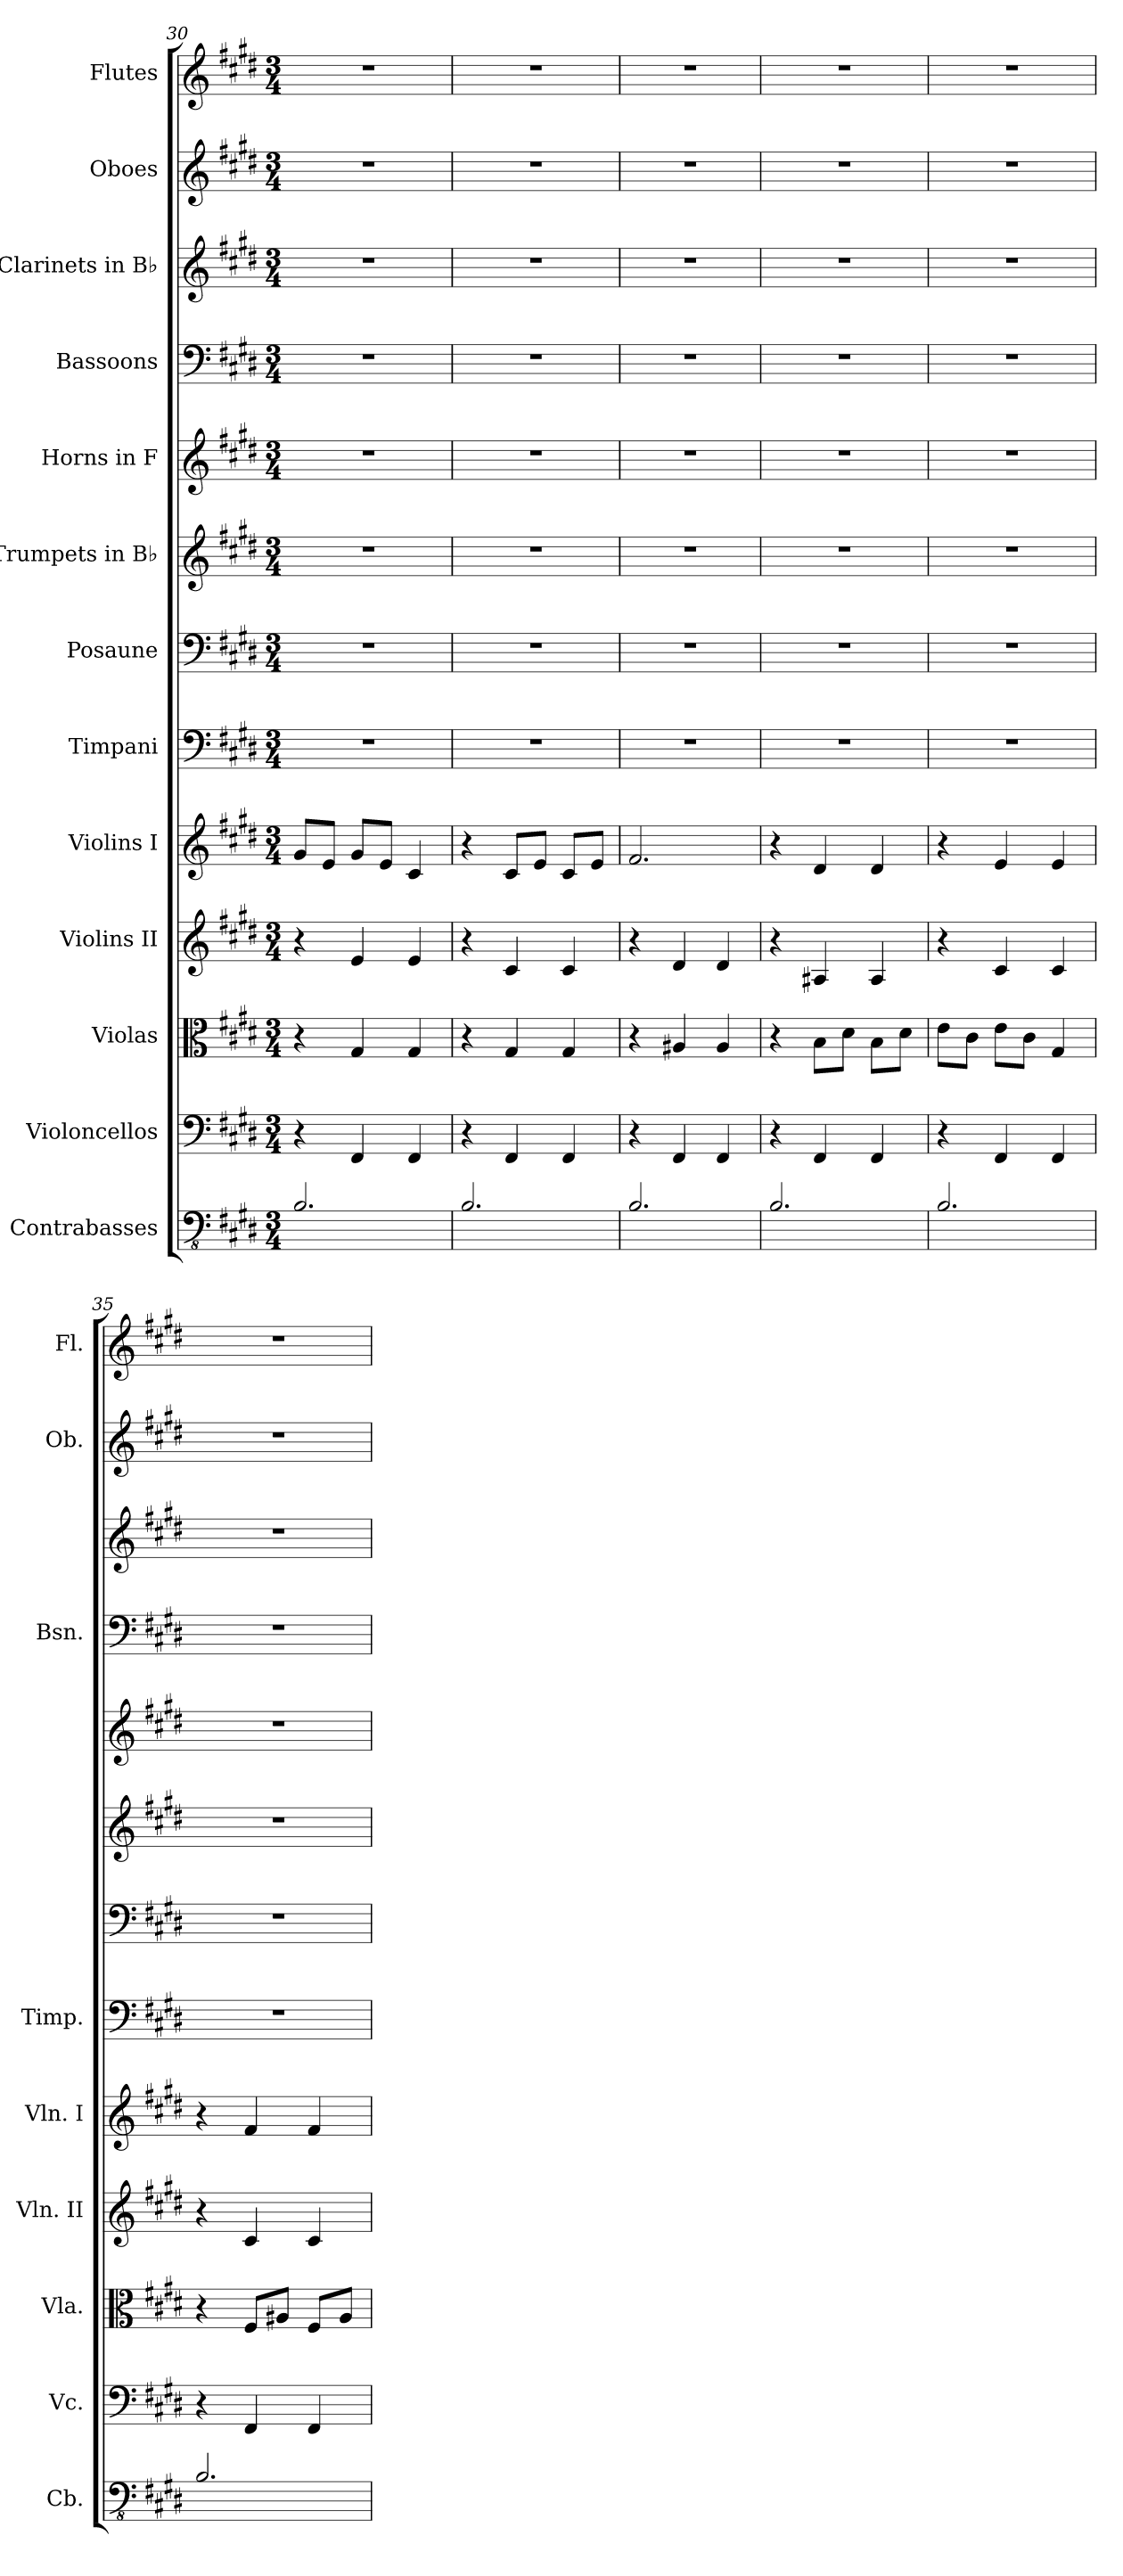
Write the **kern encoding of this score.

**kern	**kern	**kern	**kern	**kern	**kern	**kern	**kern	**kern	**kern	**kern	**kern	**kern
*part13	*part12	*part11	*part10	*part9	*part8	*part7	*part6	*part5	*part4	*part3	*part2	*part1
*staff13	*staff12	*staff11	*staff10	*staff9	*staff8	*staff7	*staff6	*staff5	*staff4	*staff3	*staff2	*staff1
*I"Contrabasses	*I"Violoncellos	*I"Violas	*I"Violins II	*I"Violins I	*I"Timpani	*I"Posaune	*I"Trumpets in B♭	*I"Horns in F	*I"Bassoons	*I"Clarinets in B♭	*I"Oboes	*I"Flutes
*I'Cb.	*I'Vc.	*I'Vla.	*I'Vln. II	*I'Vln. I	*I'Timp.	*	*	*	*I'Bsn.	*	*I'Ob.	*I'Fl.
*clefFv4	*clefF4	*clefC3	*clefG2	*clefG2	*clefF4	*clefF4	*clefG2	*clefG2	*clefF4	*clefG2	*clefG2	*clefG2
*ITrd7c12	*	*	*	*	*	*	*ITrd1c2	*ITrd4c7	*	*ITrd1c2	*	*
*k[f#c#g#d#]	*k[f#c#g#d#]	*k[f#c#g#d#]	*k[f#c#g#d#]	*k[f#c#g#d#]	*k[f#c#g#d#]	*k[f#c#g#d#]	*k[f#c#]	*k[f#c#g#]	*k[f#c#g#d#]	*k[f#c#]	*k[f#c#g#d#]	*k[f#c#g#d#]
*M3/4	*M3/4	*M3/4	*M3/4	*M3/4	*M3/4	*M3/4	*M3/4	*M3/4	*M3/4	*M3/4	*M3/4	*M3/4
=30	=30	=30	=30	=30	=30	=30	=30	=30	=30	=30	=30	=30
2.BBB/	4r	4r	4r	8g#/L	2.r	2.r	2.r	2.r	2.r	2.r	2.r	2.r
.	.	.	.	8e/J	.	.	.	.	.	.	.	.
.	4FF#/	4G#/	4e/	8g#/L	.	.	.	.	.	.	.	.
.	.	.	.	8e/J	.	.	.	.	.	.	.	.
.	4FF#/	4G#/	4e/	4c#/	.	.	.	.	.	.	.	.
=31	=31	=31	=31	=31	=31	=31	=31	=31	=31	=31	=31	=31
2.BBB/	4r	4r	4r	4r	2.r	2.r	2.r	2.r	2.r	2.r	2.r	2.r
.	4FF#/	4G#/	4c#/	8c#/L	.	.	.	.	.	.	.	.
.	.	.	.	8e/J	.	.	.	.	.	.	.	.
.	4FF#/	4G#/	4c#/	8c#/L	.	.	.	.	.	.	.	.
.	.	.	.	8e/J	.	.	.	.	.	.	.	.
!!LO:PB:g=z
=32	=32	=32	=32	=32	=32	=32	=32	=32	=32	=32	=32	=32
2.BBB/	4r	4r	4r	2.f#/	2.r	2.r	2.r	2.r	2.r	2.r	2.r	2.r
.	4FF#/	4A#X/	4d#/	.	.	.	.	.	.	.	.	.
.	4FF#/	4A#/	4d#/	.	.	.	.	.	.	.	.	.
=33	=33	=33	=33	=33	=33	=33	=33	=33	=33	=33	=33	=33
2.BBB/	4r	4r	4r	4r	2.r	2.r	2.r	2.r	2.r	2.r	2.r	2.r
.	4FF#/	8B\L	4A#X/	4d#/	.	.	.	.	.	.	.	.
.	.	8d#\J	.	.	.	.	.	.	.	.	.	.
.	4FF#/	8B\L	4A#/	4d#/	.	.	.	.	.	.	.	.
.	.	8d#\J	.	.	.	.	.	.	.	.	.	.
=34	=34	=34	=34	=34	=34	=34	=34	=34	=34	=34	=34	=34
2.BBB/	4r	8e\L	4r	4r	2.r	2.r	2.r	2.r	2.r	2.r	2.r	2.r
.	.	8c#\J	.	.	.	.	.	.	.	.	.	.
.	4FF#/	8e\L	4c#/	4e/	.	.	.	.	.	.	.	.
.	.	8c#\J	.	.	.	.	.	.	.	.	.	.
.	4FF#/	4G#/	4c#/	4e/	.	.	.	.	.	.	.	.
=35	=35	=35	=35	=35	=35	=35	=35	=35	=35	=35	=35	=35
2.BBB/	4r	4r	4r	4r	2.r	2.r	2.r	2.r	2.r	2.r	2.r	2.r
.	4FF#/	8F#/L	4c#/	4f#/	.	.	.	.	.	.	.	.
.	.	8A#X/J	.	.	.	.	.	.	.	.	.	.
.	4FF#/	8F#/L	4c#/	4f#/	.	.	.	.	.	.	.	.
.	.	8A#/J	.	.	.	.	.	.	.	.	.	.
=	=	=	=	=	=	=	=	=	=	=	=	=
*-	*-	*-	*-	*-	*-	*-	*-	*-	*-	*-	*-	*-
